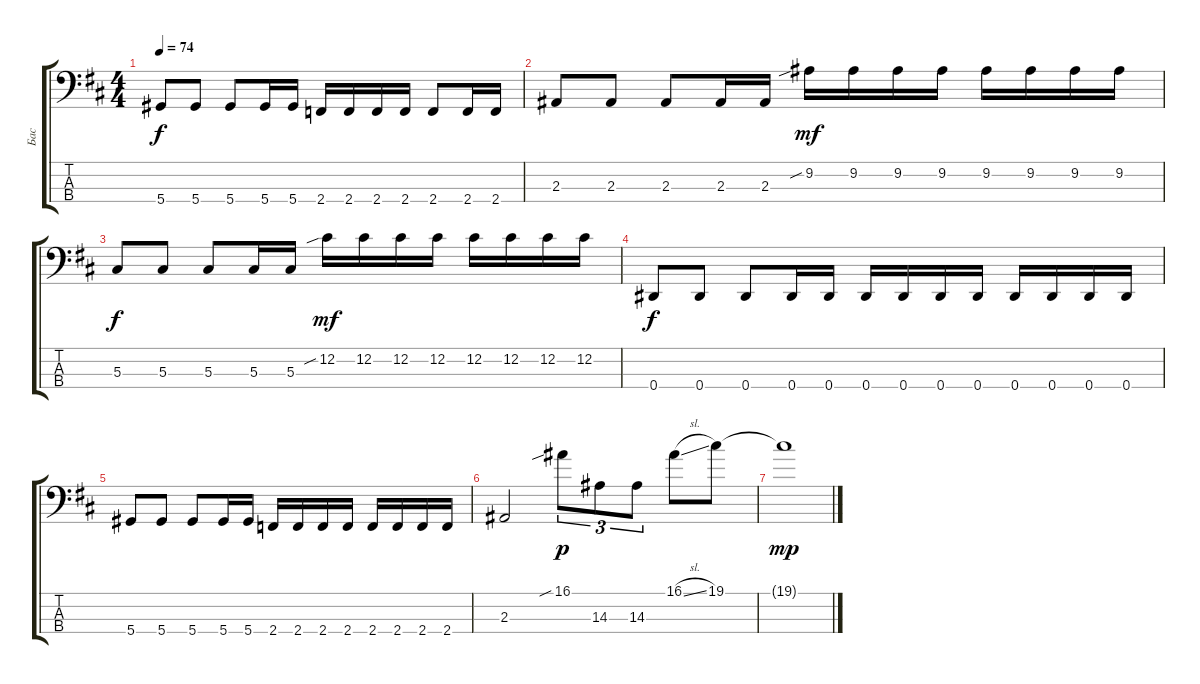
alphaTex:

\track ("Бас" "Бас") {instrument electricbassfinger}
\staff {score tabs}
\tuning (Gb2 Db2 Ab1 Eb1) {hide}
\ts (4 4)
\tempo 74
\clef f4
\ks bminor
5.4.8{dy f} 5.4.8 5.4.8 5.4.16 5.4.16 2.4.16 2.4.16 2.4.16 2.4.16 2.4.8 2.4.16 2.4.16 |
2.3.8 2.3.8 2.3.8 2.3.16 2.3.16 9.2{sib}.16{dy mf} 9.2.16 9.2.16 9.2.16 9.2.16 9.2.16 9.2.16 9.2.16 |
5.3.8{dy f} 5.3.8 5.3.8 5.3.16 5.3.16 12.2{sib}.16{dy mf} 12.2.16 12.2.16 12.2.16 12.2.16 12.2.16 12.2.16 12.2.16 |
0.4.8{dy f} 0.4.8 0.4.8 0.4.16 0.4.16 0.4.16 0.4.16 0.4.16 0.4.16 0.4.16 0.4.16 0.4.16 0.4.16 |
5.4.8 5.4.8 5.4.8 5.4.16 5.4.16 2.4.16 2.4.16 2.4.16 2.4.16 2.4.16 2.4.16 2.4.16 2.4.16 |
2.3.2 16.1{sib}.8{tu (3 2) dy p} 14.3.8{tu (3 2)} 14.3.8{tu (3 2)} 16.1{sl}.8 19.1.8 |
19.1{t}.1{dy mp}
